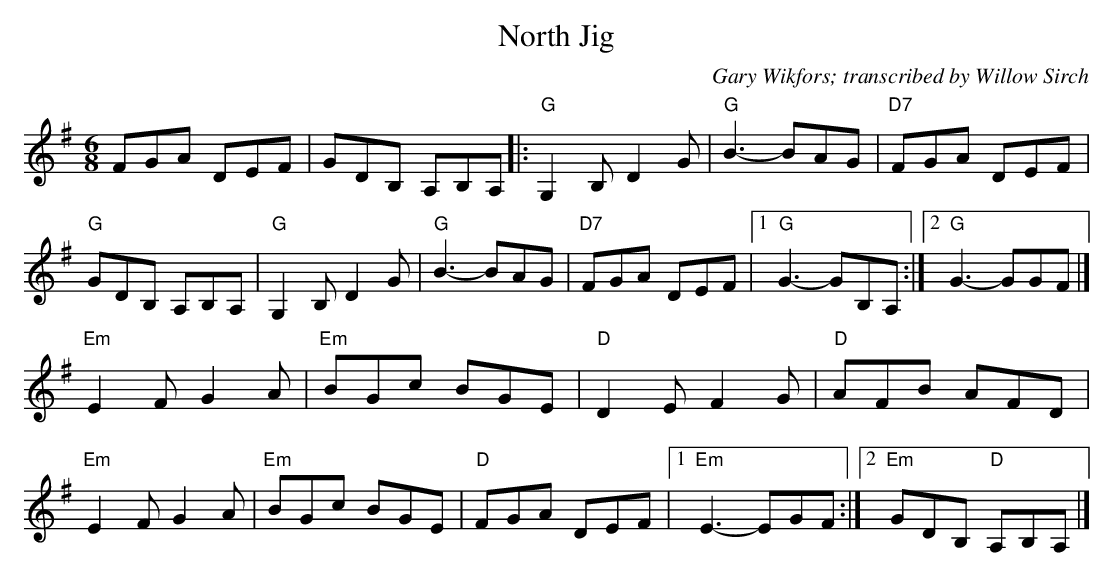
X:1
T:North Jig
C:Gary Wikfors; transcribed by Willow Sirch
M:6/8
L:1/8
K:G
FGA DEF|GDB, A,B,A,|:"G"G,2B, D2G|"G"B3-BAG|"D7"FGA DEF|
"G"GDB, A,B,A,|"G"G,2B, D2G|"G"B3-BAG|"D7"FGA DEF|1"G"G3-GB,A,:|2"G"G3-GGF|]
"Em"E2F G2A|"Em"BGc BGE|"D"D2E F2G|"D"AFB AFD|
"Em"E2F G2A|"Em"BGc BGE|"D" FGA DEF|1"Em"E3-EGF:|2"Em"GDB,"D" A,B,A,|]

The first of a three tune set, this is a fairly 'straight ahead' jig with the
front part major while the back part is played in the relative minor.

Normally played with tenor banjo, fiddle, whistle and guitar: the tenor banjo
playing the intro.
